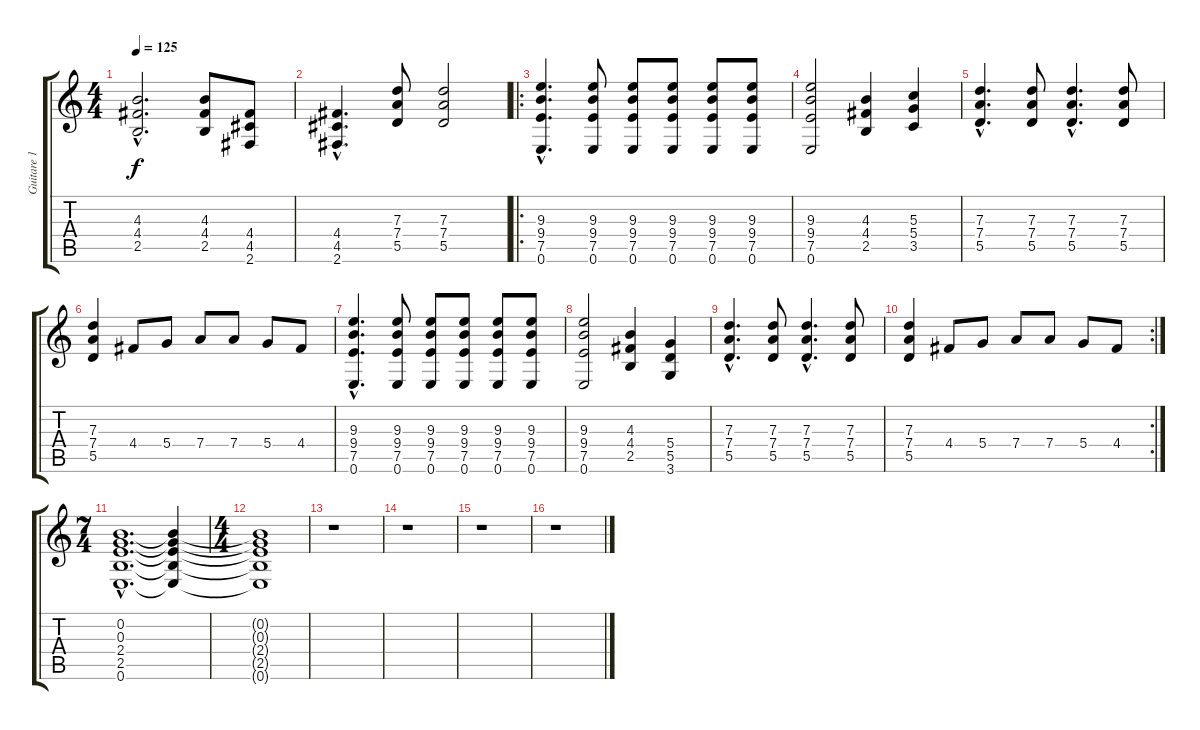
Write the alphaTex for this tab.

\track ("Guitare 1" "Guitare 1") {instrument distortionguitar}
\staff {score tabs}
\tuning (E4 B3 G3 D3 A2 E2) {hide}
\ts (4 4)
\tempo 125
\clef g2
\ks c
(4.3{hac} 4.4{hac} 2.5{hac}).2{d dy f} (4.3 4.4 2.5).8 (4.4 4.5 2.6).8 |
(4.4{hac} 4.5{hac} 2.6{hac}).4{d} (7.3 7.4 5.5).8 (7.3 7.4 5.5).2 |
\ro
(9.3{hac} 9.4{hac} 7.5{hac} 0.6{hac}).4{d} (9.3 9.4 7.5 0.6).8 (9.3 9.4 7.5 0.6).8 (9.3 9.4 7.5 0.6).8 (9.3 9.4 7.5 0.6).8 (9.3 9.4 7.5 0.6).8 |
(9.3 9.4 7.5 0.6).2 (4.3 4.4 2.5).4 (5.3 5.4 3.5).4 |
(7.3{hac} 7.4{hac} 5.5{hac}).4{d} (7.3 7.4 5.5).8 (7.3{hac} 7.4{hac} 5.5{hac}).4{d} (7.3 7.4 5.5).8 |
(7.3 7.4 5.5).4 4.4.8 5.4.8 7.4.8 7.4.8 5.4.8 4.4.8 |
(9.3{hac} 9.4{hac} 7.5{hac} 0.6{hac}).4{d} (9.3 9.4 7.5 0.6).8 (9.3 9.4 7.5 0.6).8 (9.3 9.4 7.5 0.6).8 (9.3 9.4 7.5 0.6).8 (9.3 9.4 7.5 0.6).8 |
(9.3 9.4 7.5 0.6).2 (4.3 4.4 2.5).4 (5.4 5.5 3.6).4 |
(7.3{hac} 7.4{hac} 5.5{hac}).4{d} (7.3 7.4 5.5).8 (7.3{hac} 7.4{hac} 5.5{hac}).4{d} (7.3 7.4 5.5).8 |
\rc 2
(7.3 7.4 5.5).4 4.4.8 5.4.8 7.4.8 7.4.8 5.4.8 4.4.8 |
\ts (7 4)
(0.2{hac} 0.3{hac} 2.4{hac} 2.5{hac} 0.6{hac}).1{d} (0.2{t} 0.3{t} 2.4{t} 2.5{t} 0.6{t}).4 |
\ts (4 4)
(0.2{t} 0.3{t} 2.4{t} 2.5{t} 0.6{t}).1 |
r.1 |
r.1 |
r.1 |
r.1
